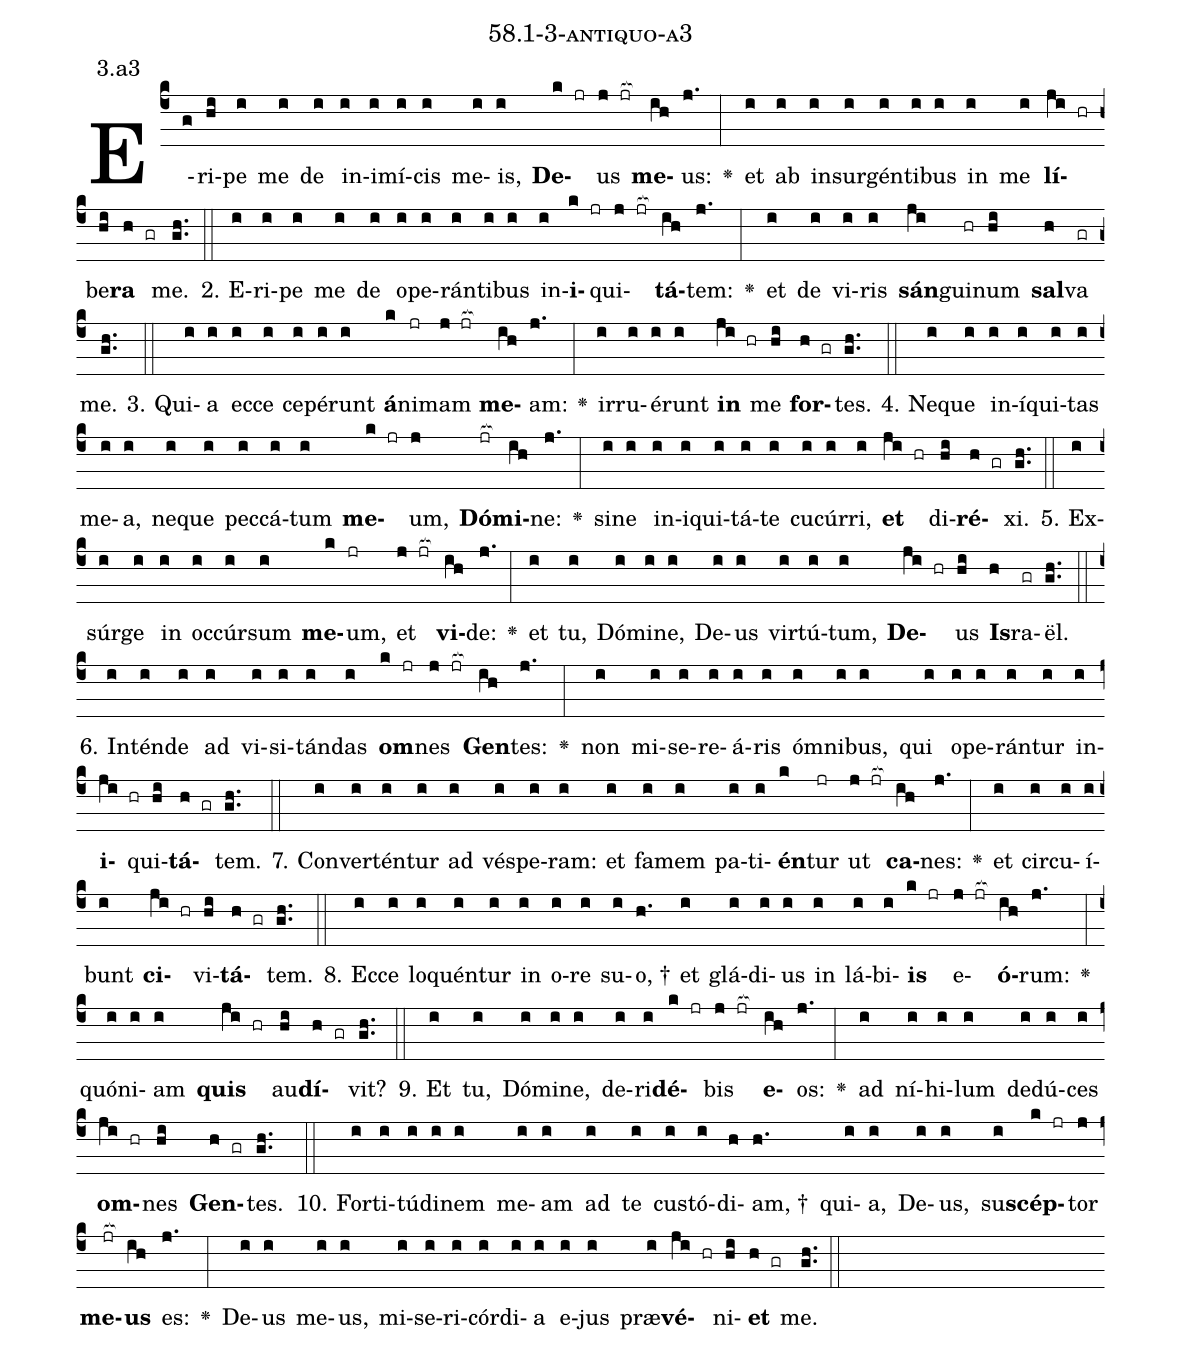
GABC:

name: 58.1-3-antiquo-a3;
annotation: 3.a3;
%%
(c4)E(g)ri(hi)pe(i) me(i) de(i) in(i)i(i)mí(i)cis(i) me(i)is,(i) <b>De</b>(k jr)us(j jr[ocb:1{]) <b>me</b>(ih[ocb:0}])us:(j.) <v>\greheightstar</v>(:) et(i) ab(i) in(i)sur(i)gén(i)ti(i)bus(i) in(i) me(i) <b>lí</b>(ji hr)be(hi)<b>ra</b>(h gr) me.(gh..) (::)
2. E(i)ri(i)pe(i) me(i) de(i) o(i)pe(i)rán(i)ti(i)bus(i) in(i)<b>i</b>(k jr)qui(j jr[ocb:1{])<b>tá</b>(ih[ocb:0}])tem:(j.) <v>\greheightstar</v>(:) et(i) de(i) vi(i)ris(i) <b>sán</b>(ji)gui(hr)num(hi) <b>sal</b>(h)va(gr) me.(gh..) (::)
3. Qui(i)a(i) ec(i)ce(i) ce(i)pé(i)runt(i) <b>á</b>(k)ni(jr)mam(j jr[ocb:1{]) <b>me</b>(ih[ocb:0}])am:(j.) <v>\greheightstar</v>(:) ir(i)ru(i)é(i)runt(i) <b>in</b>(ji hr) me(hi) <b>for</b>(h gr)tes.(gh..) (::)
4. Ne(i)que(i) in(i)í(i)qui(i)tas(i) me(i)a,(i) ne(i)que(i) pec(i)cá(i)tum(i) <b>me</b>(k jr)um,(j) <b>Dó</b>(jr[ocb:1{])<b>mi</b>(ih[ocb:0}])ne:(j.) <v>\greheightstar</v>(:) si(i)ne(i) in(i)i(i)qui(i)tá(i)te(i) cu(i)cúr(i)ri,(i) <b>et</b>(ji hr) di(hi)<b>ré</b>(h gr)xi.(gh..) (::)
5. Ex(i)súr(i)ge(i) in(i) oc(i)cúr(i)sum(i) <b>me</b>(k)um,(jr) et(j jr[ocb:1{]) <b>vi</b>(ih[ocb:0}])de:(j.) <v>\greheightstar</v>(:) et(i) tu,(i) Dó(i)mi(i)ne,(i) De(i)us(i) vir(i)tú(i)tum,(i) <b>De</b>(ji hr)us(hi) <b>Is</b>(h)ra(gr)ël.(gh..) (::)
6. In(i)tén(i)de(i) ad(i) vi(i)si(i)tán(i)das(i) <b>om</b>(k jr)nes(j jr[ocb:1{]) <b>Gen</b>(ih[ocb:0}])tes:(j.) <v>\greheightstar</v>(:) non(i) mi(i)se(i)re(i)á(i)ris(i) óm(i)ni(i)bus,(i) qui(i) o(i)pe(i)rán(i)tur(i) in(i)<b>i</b>(ji hr)qui(hi)<b>tá</b>(h gr)tem.(gh..) (::)
7. Con(i)ver(i)tén(i)tur(i) ad(i) vés(i)pe(i)ram:(i) et(i) fa(i)mem(i) pa(i)ti(i)<b>én</b>(k)tur(jr) ut(j jr[ocb:1{]) <b>ca</b>(ih[ocb:0}])nes:(j.) <v>\greheightstar</v>(:) et(i) cir(i)cu(i)í(i)bunt(i) <b>ci</b>(ji hr)vi(hi)<b>tá</b>(h gr)tem.(gh..) (::)
8. Ec(i)ce(i) lo(i)quén(i)tur(i) in(i) o(i)re(i) su(i)o, †(h.) et(i) glá(i)di(i)us(i) in(i) lá(i)bi(i)<b>is</b>(k jr) e(j jr[ocb:1{])<b>ó</b>(ih[ocb:0}])rum:(j.) <v>\greheightstar</v>(:) quón(i)i(i)am(i) <b>quis</b>(ji hr) au(hi)<b>dí</b>(h gr)vit?(gh..) (::)
9. Et(i) tu,(i) Dó(i)mi(i)ne,(i) de(i)ri(i)<b>dé</b>(k jr)bis(j jr[ocb:1{]) <b>e</b>(ih[ocb:0}])os:(j.) <v>\greheightstar</v>(:) ad(i) ní(i)hi(i)lum(i) de(i)dú(i)ces(i) <b>om</b>(ji hr)nes(hi) <b>Gen</b>(h gr)tes.(gh..) (::)
10. For(i)ti(i)tú(i)di(i)nem(i) me(i)am(i) ad(i) te(i) cus(i)tó(i)di(h)am, †(h.) qui(i)a,(i) De(i)us,(i) su(i)<b>scép</b>(k jr)tor(j) <b>me</b>(jr[ocb:1{])<b>us</b>(ih[ocb:0}]) es:(j.) <v>\greheightstar</v>(:) De(i)us(i) me(i)us,(i) mi(i)se(i)ri(i)cór(i)di(i)a(i) e(i)jus(i) præ(i)<b>vé</b>(ji hr)ni(hi)<b>et</b>(h gr) me.(gh..) (::)
